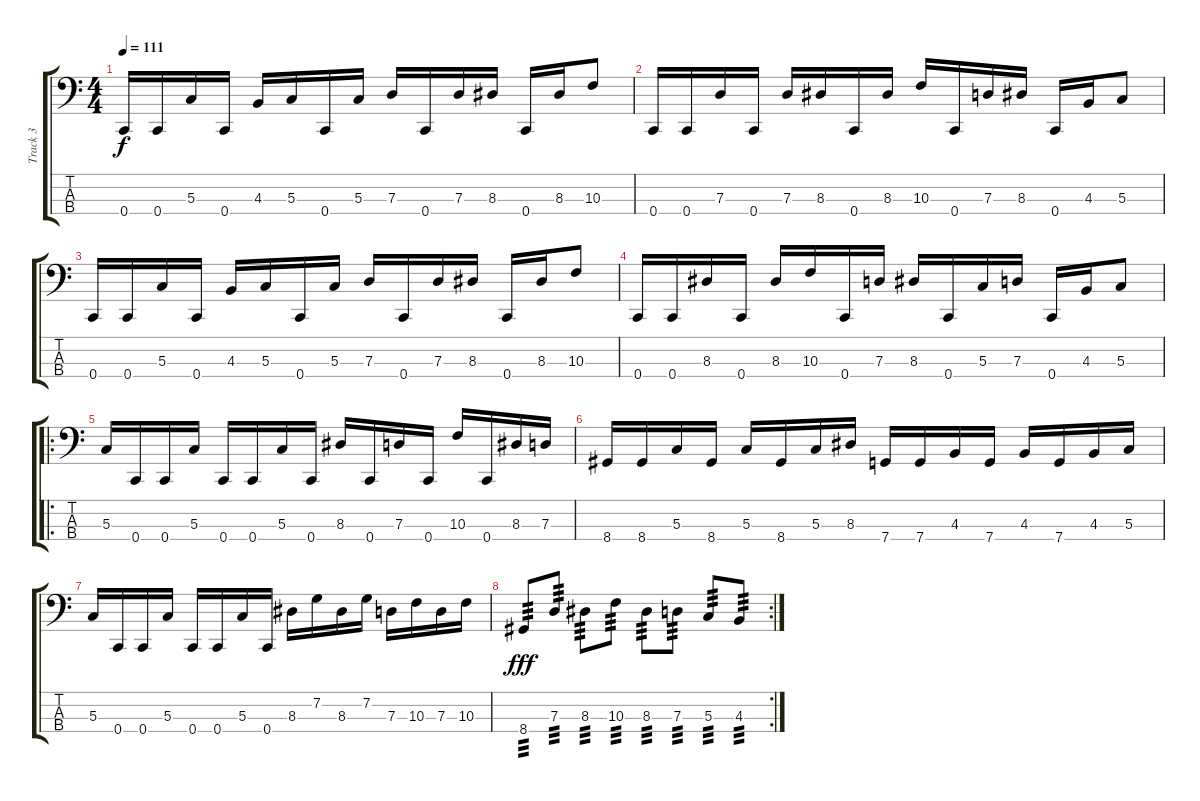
\track ("Track 3" "Track 3") {instrument electricbasspick}
\staff {score tabs}
\tuning (F2 C2 G1 C1) {hide}
\ts (4 4)
\tempo 111
\clef f4
\ks c
0.4.16{dy f} 0.4.16 5.3.16 0.4.16 4.3.16 5.3.16 0.4.16 5.3.16 7.3.16 0.4.16 7.3.16 8.3.16 0.4.16 8.3.16 10.3.8 |
0.4.16 0.4.16 7.3.16 0.4.16 7.3.16 8.3.16 0.4.16 8.3.16 10.3.16 0.4.16 7.3.16 8.3.16 0.4.16 4.3.16 5.3.8 |
0.4.16 0.4.16 5.3.16 0.4.16 4.3.16 5.3.16 0.4.16 5.3.16 7.3.16 0.4.16 7.3.16 8.3.16 0.4.16 8.3.16 10.3.8 |
0.4.16 0.4.16 8.3.16 0.4.16 8.3.16 10.3.16 0.4.16 7.3.16 8.3.16 0.4.16 5.3.16 7.3.16 0.4.16 4.3.16 5.3.8 |
\ro
5.3.16 0.4.16 0.4.16 5.3.16 0.4.16 0.4.16 5.3.16 0.4.16 8.3.16 0.4.16 7.3.16 0.4.16 10.3.16 0.4.16 8.3.16 7.3.16 |
8.4.16 8.4.16 5.3.16 8.4.16 5.3.16 8.4.16 5.3.16 8.3.16 7.4.16 7.4.16 4.3.16 7.4.16 4.3.16 7.4.16 4.3.16 5.3.16 |
5.3.16 0.4.16 0.4.16 5.3.16 0.4.16 0.4.16 5.3.16 0.4.16 8.3.16 7.2.16 8.3.16 7.2.16 7.3.16 10.3.16 7.3.16 10.3.16 |
\rc 2
8.4.8{tp 3 dy fff} 7.3.8{tp 3} 8.3.8{tp 3} 10.3.8{tp 3} 8.3.8{tp 3} 7.3.8{tp 3} 5.3.8{tp 3} 4.3.8{tp 3}
